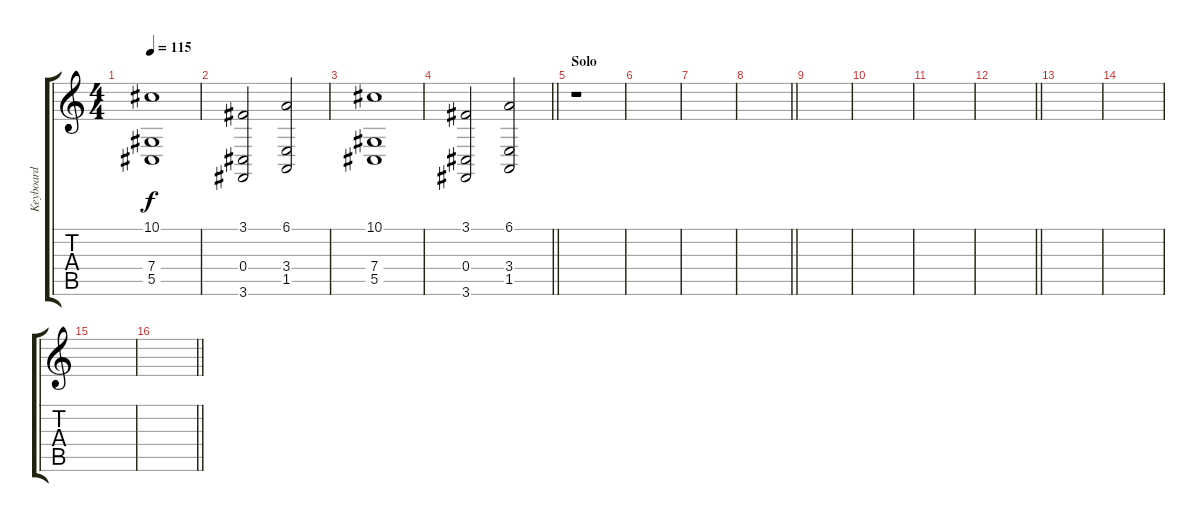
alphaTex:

\track ("Keyboard" "Keyboard") {instrument stringensemble1}
\staff {score tabs}
\tuning (Eb4 Bb3 Gb3 Db3 Ab2 Eb2) {hide}
\ts (4 4)
\tempo 115
\clef g2
\ks c
(10.1 7.4 5.5).1{dy f} |
(3.1 0.4 3.6).2 (6.1 3.4 1.5).2 |
(10.1 7.4 5.5).1 |
\barLineRight lightlight
(3.1 0.4 3.6).2 (6.1 3.4 1.5).2 |
\section ("" "Solo")
r.1 |
|
|
\barLineRight lightlight
|
\section ("" "")
|
|
|
\barLineRight lightlight
|
\section ("" "")
|
|
|
\barLineRight lightlight
